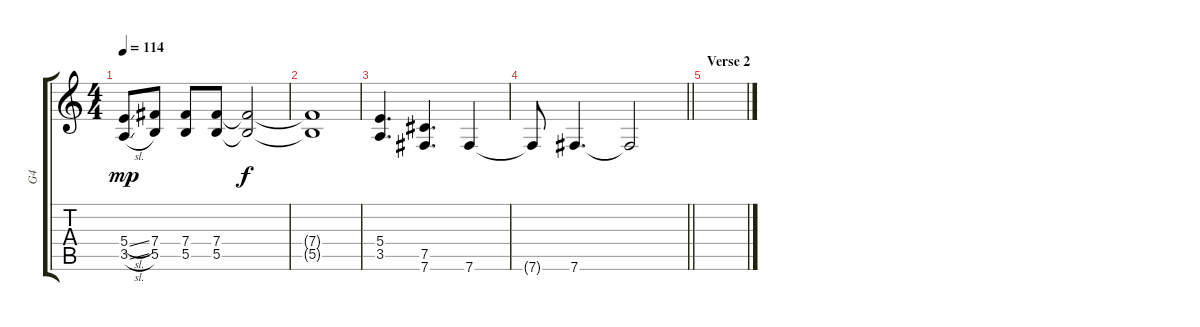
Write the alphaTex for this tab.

\track ("G4" "G4") {instrument overdrivenguitar}
\staff {score tabs}
\tuning (Db4 Ab3 E3 B2 Gb2 B1) {hide}
\ts (4 4)
\tempo 114
\clef g2
\ks c
(5.4{sl} 3.5{sl}).8{dy mp} (7.4 5.5).8 (7.4 5.5).8 (7.4 5.5).8 (7.4{t} 5.5{t}).2{dy f} |
(7.4{t} 5.5{t}).1 |
(5.4 3.5).4{d} (7.5 7.6).4{d} 7.6.4 |
\barLineRight lightlight
7.6{t}.8 7.6.4{d} 7.6{t}.2 |
\section ("" "Verse 2")
